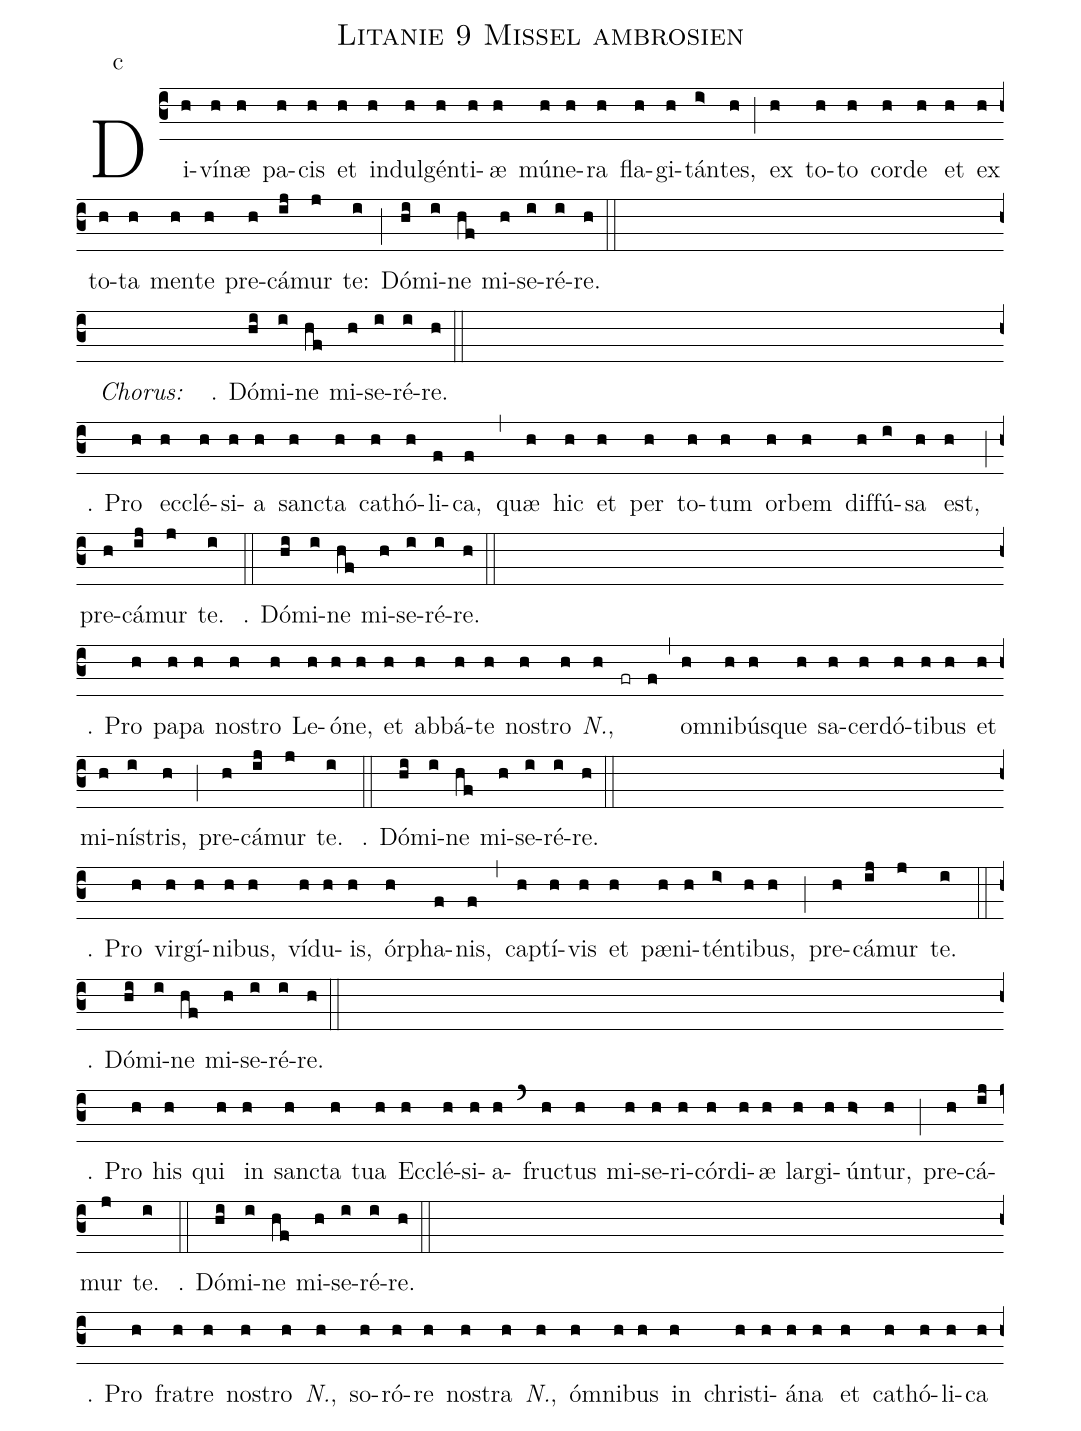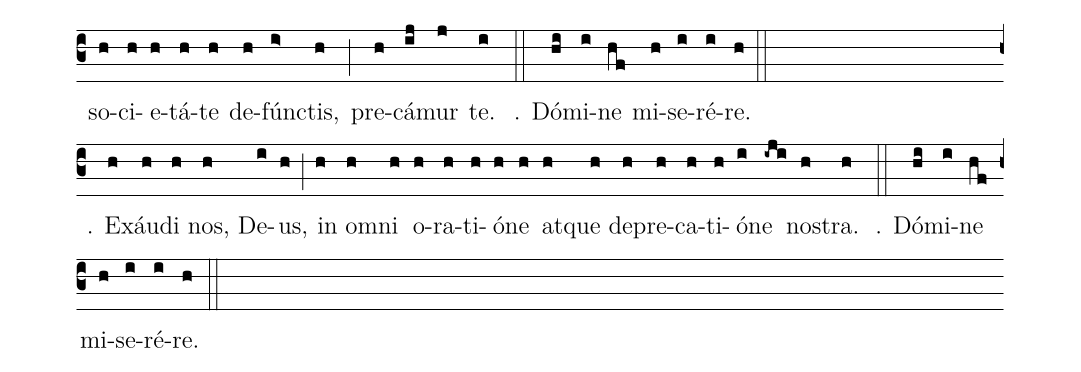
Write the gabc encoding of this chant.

name: Litanie 9 Missel ambrosien;
mode:c;
%%
(c3)
Di(h)ví(h)næ(h) pa(h)cis(h) et(h) in(h)dul(h)gén(h)ti(h)æ(h) mú(h)ne(h)ra(h) fla(h)gi(h)tán(i>)tes,(h)(;)
ex(h) to(h)to(h) cor(h)de(h) et(h) ex(h) to(h)ta(h) men(h)te(h) pre(h)cá(ij)mur(j) te:(i) (;)
Dó(hi)mi(i)ne(hf) mi(h)se(i)ré(i)re.(h) (::) (Z)
<i>Chorus:</i> () ℟. Dó(hi)mi(i)ne(hf) mi(h)se(i)ré(i)re.(h) (::Z)

℣. Pro(h) ec(h)clé(h)si(h)a(h) san(h)cta(h) ca(h)thó(h)li(f)ca,(f) (,)
quæ(h) hic(h) et(h) per(h) to(h)tum(h) or(h)bem(h) dif(h)fú(i)sa(h) est,(h) (;) pre(h)cá(ij)mur(j) te.(i) (::) ℟. Dó(hi)mi(i)ne(hf) mi(h)se(i)ré(i)re.(h) (::Z)

℣. Pro(h) pa(h)pa(h) nos(h)tro(h) Le(h)ó(h)ne,(h) et(h) ab(h)bá(h)te(h) nos(h)tro(h)  <i>N.</i>,(h) ()(fr) ()(f) (,)
om(h)ni(h)bús(h)que(h) sa(h)cer(h)dó(h)ti(h)bus(h) et(h) mi(h)nís(i)tris,(h) (;) pre(h)cá(ij)mur(j) te.(i) (::) ℟. Dó(hi)mi(i)ne(hf) mi(h)se(i)ré(i)re.(h) (::Z)

℣. Pro(h) vir(h)gí(h)ni(h)bus,(h) ví(h)du(h)is,(h) ór(h)pha(f)nis,(f) (,)
cap(h)tí(h)vis(h) et(h) pæ(h)ni(h)tén(i>)ti(h)bus,(h) (;) pre(h)cá(ij)mur(j) te.(i) (::) ℟. Dó(hi)mi(i)ne(hf) mi(h)se(i)ré(i)re.(h) (::Z)

℣. Pro(h) his(h) qui(h) in(h) san(h)cta(h) tua(h) Ec(h)clé(h)si(h)a(h)(`) fruc(h)tus(h) mi(h)se(h)ri(h)cór(h)di(h)æ(h) lar(h)gi(h)ún(h>)tur,(h) (;) pre(h)cá(ij)mur(j) te.(i) (::) ℟. Dó(hi)mi(i)ne(hf) mi(h)se(i)ré(i)re.(h) (::Z)

℣. Pro(h) fra(h)tre(h) nos(h)tro(h) <i>N.</i>,(h) so(h)ró(h)re(h) nos(h)tra(h) <i>N.</i>,(h) óm(h)ni(h)bus(h) in(h) chri(h)sti(h)á(h)na(h) et(h) ca(h)thó(h)li(h)ca(h) so(h)ci(h)e(h)tá(h)te(h) de(h)fún(i>)ctis,(h) (;) pre(h)cá(ij)mur(j) te.(i) (::) ℟. Dó(hi)mi(i)ne(hf)  mi(h)se(i)ré(i)re.(h) (::Z)

℣. E(h)xáu(h)di(h) nos,(h) De(i)us,(h) (;) in(h) om(h)ni(h) o(h)ra(h)ti(h)ó(h)ne(h) at(h)que(h) de(h)pre(h)ca(h)ti(h)ó(i)ne(-iji) nos(h)tra.(h) (::) ℟. Dó(hi)mi(i)ne(hf) mi(h)se(i)ré(i)re.(h) (::)
